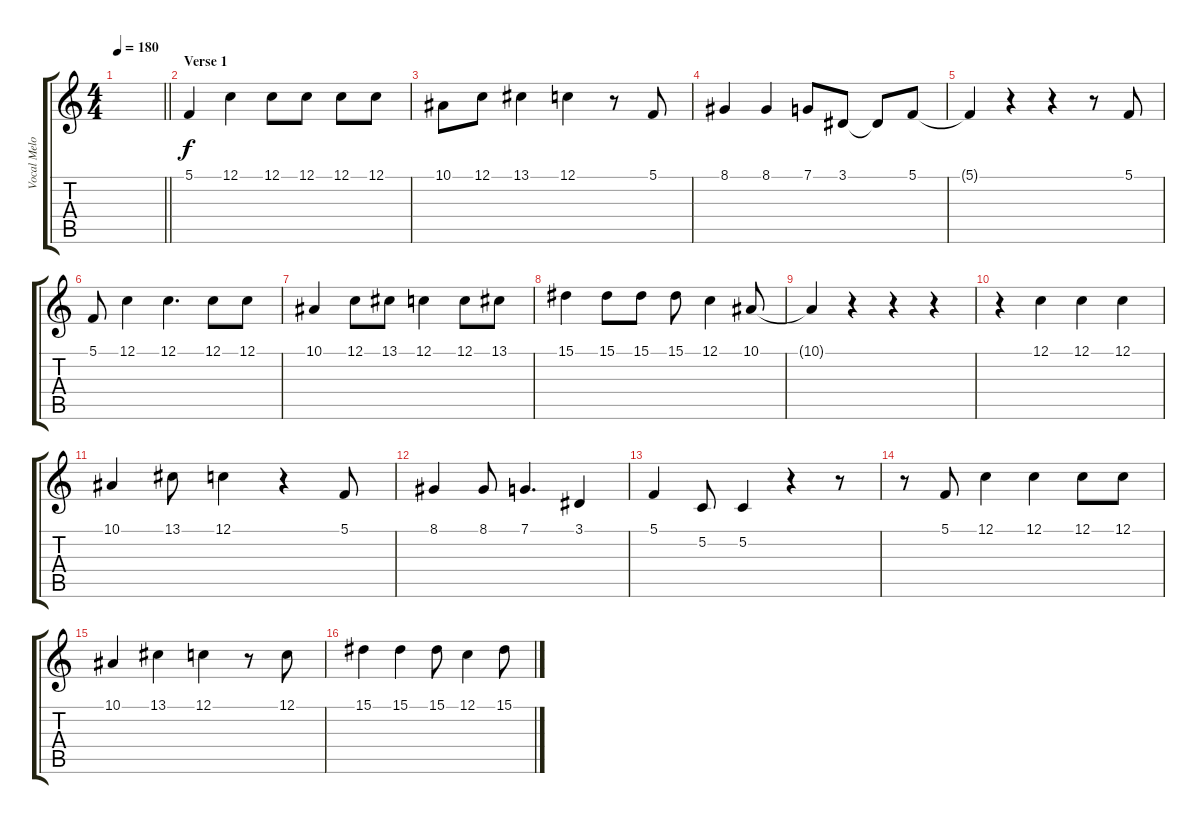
\track ("Vocal Melody" "Vocal Melo") {instrument lead2sawtooth}
\staff {score tabs}
\tuning (C4 G3 Eb3 Bb2 F2 C2) {hide}
\ts (4 4)
\tempo 180
\clef g2
\barLineRight lightlight
\ks c
|
\section ("" "Verse 1")
5.1.4 12.1.4 12.1.8 12.1.8 12.1.8 12.1.8 |
10.1.8 12.1.8 13.1.4 12.1.4 r.8 5.1.8 |
8.1.4 8.1.4 7.1.8 3.1.8 3.1{t}.8 5.1.8 |
5.1{t}.4 r.4 r.4 r.8 5.1.8 |
5.1.8 12.1.4 12.1.4{d} 12.1.8 12.1.8 |
10.1.4 12.1.8 13.1.8 12.1.4 12.1.8 13.1.8 |
15.1.4 15.1.8 15.1.8 15.1.8 12.1.4 10.1.8 |
10.1{t}.4 r.4 r.4 r.4 |
r.4 12.1.4 12.1.4 12.1.4 |
10.1.4 13.1.8 12.1.4 r.4 5.1.8 |
8.1.4 8.1.8 7.1.4{d} 3.1.4 |
5.1.4 5.2.8 5.2.4 r.4 r.8 |
r.8 5.1.8 12.1.4 12.1.4 12.1.8 12.1.8 |
10.1.4 13.1.4 12.1.4 r.8 12.1.8 |
15.1.4 15.1.4 15.1.8 12.1.4 15.1.8
